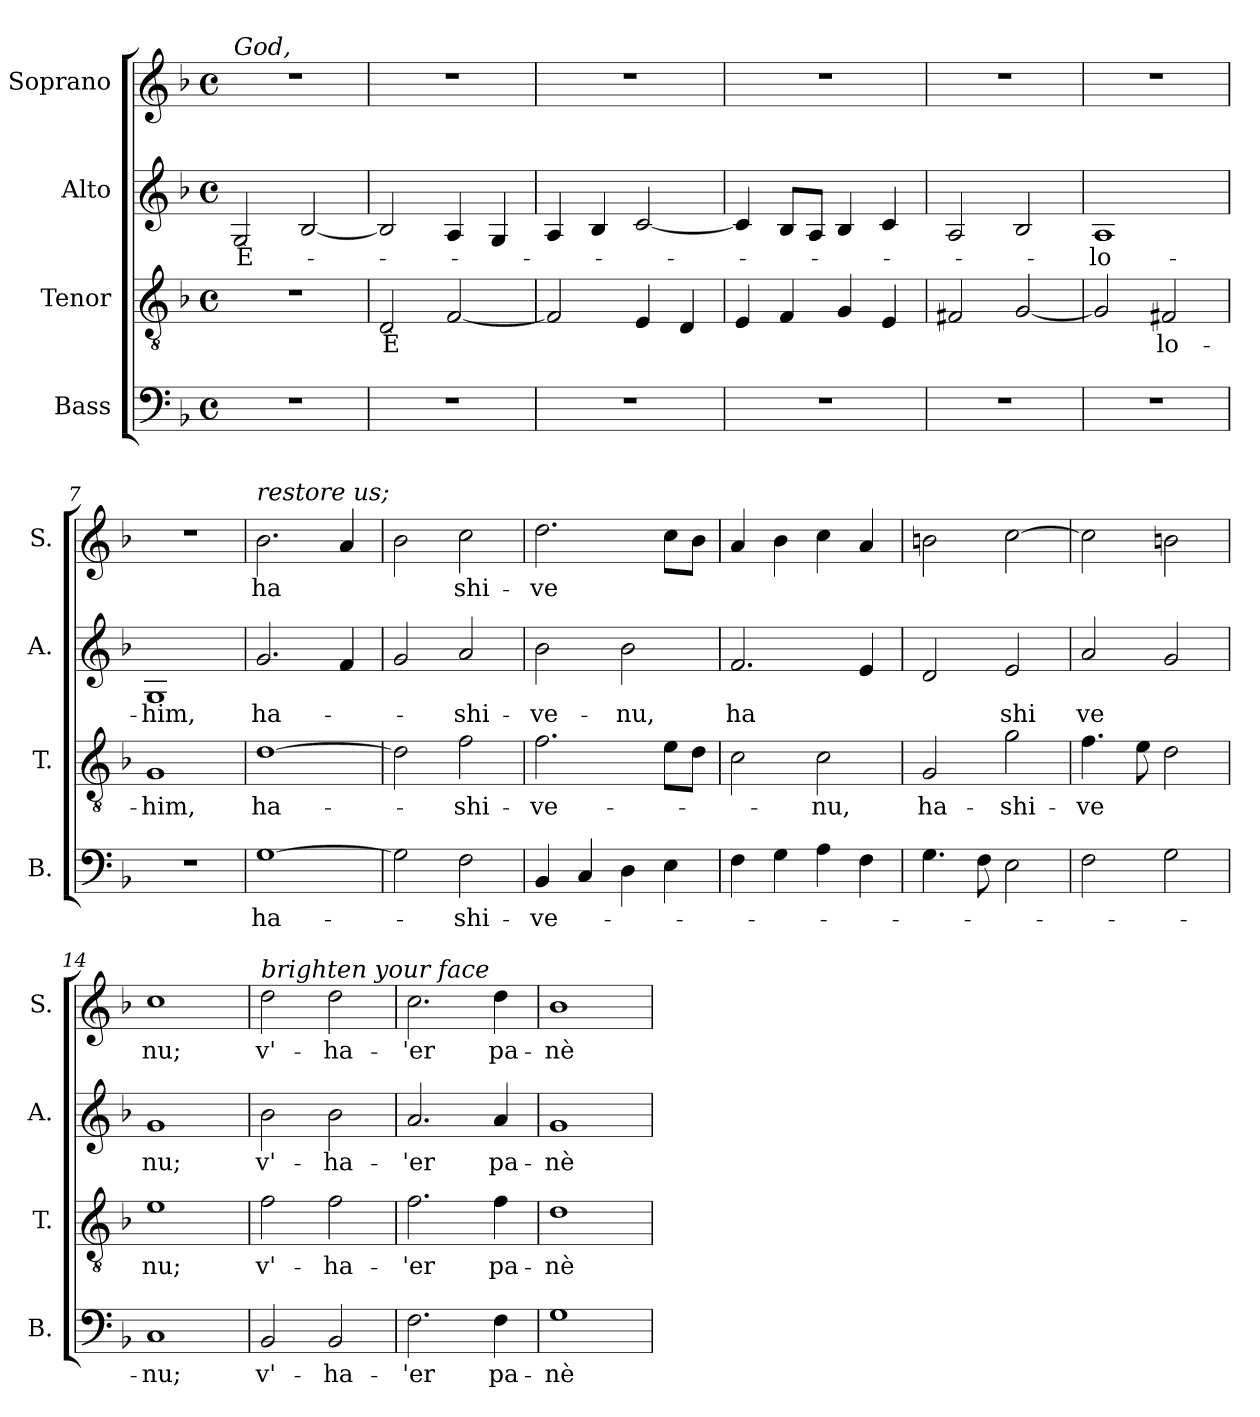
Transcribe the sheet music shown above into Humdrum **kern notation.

**kern	**text	**kern	**text	**kern	**text	**kern	**text
*part4	*part4	*part3	*part3	*part2	*part2	*part1	*part1
*staff4	*staff4	*staff3	*staff3	*staff2	*staff2	*staff1	*staff1
*I"Bass	*	*I"Tenor	*	*I"Alto	*	*I"Soprano	*
*I'B.	*	*I'T.	*	*I'A.	*	*I'S.	*
*clefF4	*	*clefGv2	*	*clefG2	*	*clefG2	*
*k[b-]	*	*k[b-]	*	*k[b-]	*	*k[b-]	*
*M4/4	*	*M4/4	*	*M4/4	*	*M4/4	*
*met(c)	*	*met(c)	*	*met(c)	*	*met(c)	*
=1	=1	=1	=1	=1	=1	=1	=1
!	!	!	!	!	!	!LO:TX:a:i:t=God,	!
!	!	!	!	!	!LO:LY:b	!	!
1r	.	1r	.	2G/	È-	1r	.
.	.	.	.	[2B-/	.	.	.
=2	=2	=2	=2	=2	=2	=2	=2
!	!	!	!LO:LY:b	!	!	!	!
1r	.	2D/	È	2B-/]	.	1r	.
.	.	[2F/	.	4A/	.	.	.
.	.	.	.	4G/	.	.	.
=3	=3	=3	=3	=3	=3	=3	=3
1r	.	2F/]	.	4A/	.	1r	.
.	.	.	.	4B-/	.	.	.
.	.	4E/	.	[2c/	.	.	.
.	.	4D/	.	.	.	.	.
=4	=4	=4	=4	=4	=4	=4	=4
1r	.	4E/	.	4c/]	.	1r	.
.	.	4F/	.	8B-/L	.	.	.
.	.	.	.	8A/J	.	.	.
.	.	4G/	.	4B-/	.	.	.
.	.	4E/	.	4c/	.	.	.
=5	=5	=5	=5	=5	=5	=5	=5
1r	.	2F#X/	.	2A/	.	1r	.
.	.	[2G/	.	2B-/	.	.	.
=6	=6	=6	=6	=6	=6	=6	=6
!	!	!	!	!	!LO:LY:b	!	!
1r	.	2G/]	.	1A	-lo-	1r	.
!	!	!	!LO:LY:b	!	!	!	!
.	.	2F#X/	lo-	.	.	.	.
=7	=7	=7	=7	=7	=7	=7	=7
!	!	!	!LO:LY:b	!	!LO:LY:b	!	!
1r	.	1G	-him,	1G	-him,	1r	.
=8	=8	=8	=8	=8	=8	=8	=8
!	!	!	!	!	!	!LO:TX:a:i:t=restore us;	!
!	!LO:LY:b	!	!LO:LY:b	!	!LO:LY:b	!	!LO:LY:b
[1G	ha-	[1d	ha-	2.g/	ha-	2.b-\	ha
.	.	.	.	4f/	.	4a/	.
=9	=9	=9	=9	=9	=9	=9	=9
2G\]	.	2d\]	.	2g/	.	2b-\	.
!	!LO:LY:b	!	!LO:LY:b	!	!LO:LY:b	!	!LO:LY:b
2F\	-shi-	2f\	-shi-	2a/	-shi-	2cc\	shi-
!!LO:LB:g=z
=10	=10	=10	=10	=10	=10	=10	=10
!	!LO:LY:b	!	!LO:LY:b	!	!LO:LY:b	!	!LO:LY:b
4BB-/	-ve-	2.f\	-ve-	2b-\	-ve-	2.dd\	-ve
4C/	.	.	.	.	.	.	.
!	!	!	!	!	!LO:LY:b	!	!
4D\	.	.	.	2b-\	-nu,	.	.
4E\	.	8e\L	.	.	.	8cc\L	.
.	.	8d\J	.	.	.	8b-\J	.
=11	=11	=11	=11	=11	=11	=11	=11
!	!	!	!	!	!LO:LY:b	!	!
4F\	.	2c\	.	2.f/	ha	4a/	.
4G\	.	.	.	.	.	4b-\	.
!	!	!	!LO:LY:b	!	!	!	!
4A\	.	2c\	-nu,	.	.	4cc\	.
4F\	.	.	.	4e/	.	4a/	.
=12	=12	=12	=12	=12	=12	=12	=12
!	!	!	!LO:LY:b	!	!	!	!
4.G\	.	2G/	ha-	2d/	.	2bn\	.
8F\	.	.	.	.	.	.	.
!	!	!	!LO:LY:b	!	!LO:LY:b	!	!
2E\	.	2g\	-shi-	2e/	shi	[2cc\	.
=13	=13	=13	=13	=13	=13	=13	=13
!	!	!	!LO:LY:b	!	!LO:LY:b	!	!
2F\	.	4.f\	-ve	2a/	ve	2cc\]	.
.	.	8e\	.	.	.	.	.
2G\	.	2d\	.	2g/	.	2bn\	.
=14	=14	=14	=14	=14	=14	=14	=14
!	!LO:LY:b	!	!LO:LY:b	!	!LO:LY:b	!	!LO:LY:b
1C	-nu;	1e	nu;	1g	nu;	1cc	nu;
=15	=15	=15	=15	=15	=15	=15	=15
!	!	!	!	!	!	!LO:TX:a:i:t=brighten your face	!
!	!LO:LY:b	!	!LO:LY:b	!	!LO:LY:b	!	!LO:LY:b
2BB-/	v'-	2f\	v'-	2b-\	v'-	2dd\	v'-
!	!LO:LY:b	!	!LO:LY:b	!	!LO:LY:b	!	!LO:LY:b
2BB-/	-ha-	2f\	-ha-	2b-\	-ha-	2dd\	-ha-
=16	=16	=16	=16	=16	=16	=16	=16
!	!LO:LY:b	!	!LO:LY:b	!	!LO:LY:b	!	!LO:LY:b
2.F\	-'er	2.f\	-'er	2.a/	-'er	2.cc\	-'er
!	!LO:LY:b	!	!LO:LY:b	!	!LO:LY:b	!	!LO:LY:b
4F\	pa-	4f\	pa-	4a/	pa-	4dd\	pa-
=17	=17	=17	=17	=17	=17	=17	=17
!	!LO:LY:b	!	!LO:LY:b	!	!LO:LY:b	!	!LO:LY:b
1G	-nè-	1d	-nè-	1g	-nè-	1b-	-nè-
=	=	=	=	=	=	=	=
*-	*-	*-	*-	*-	*-	*-	*-
